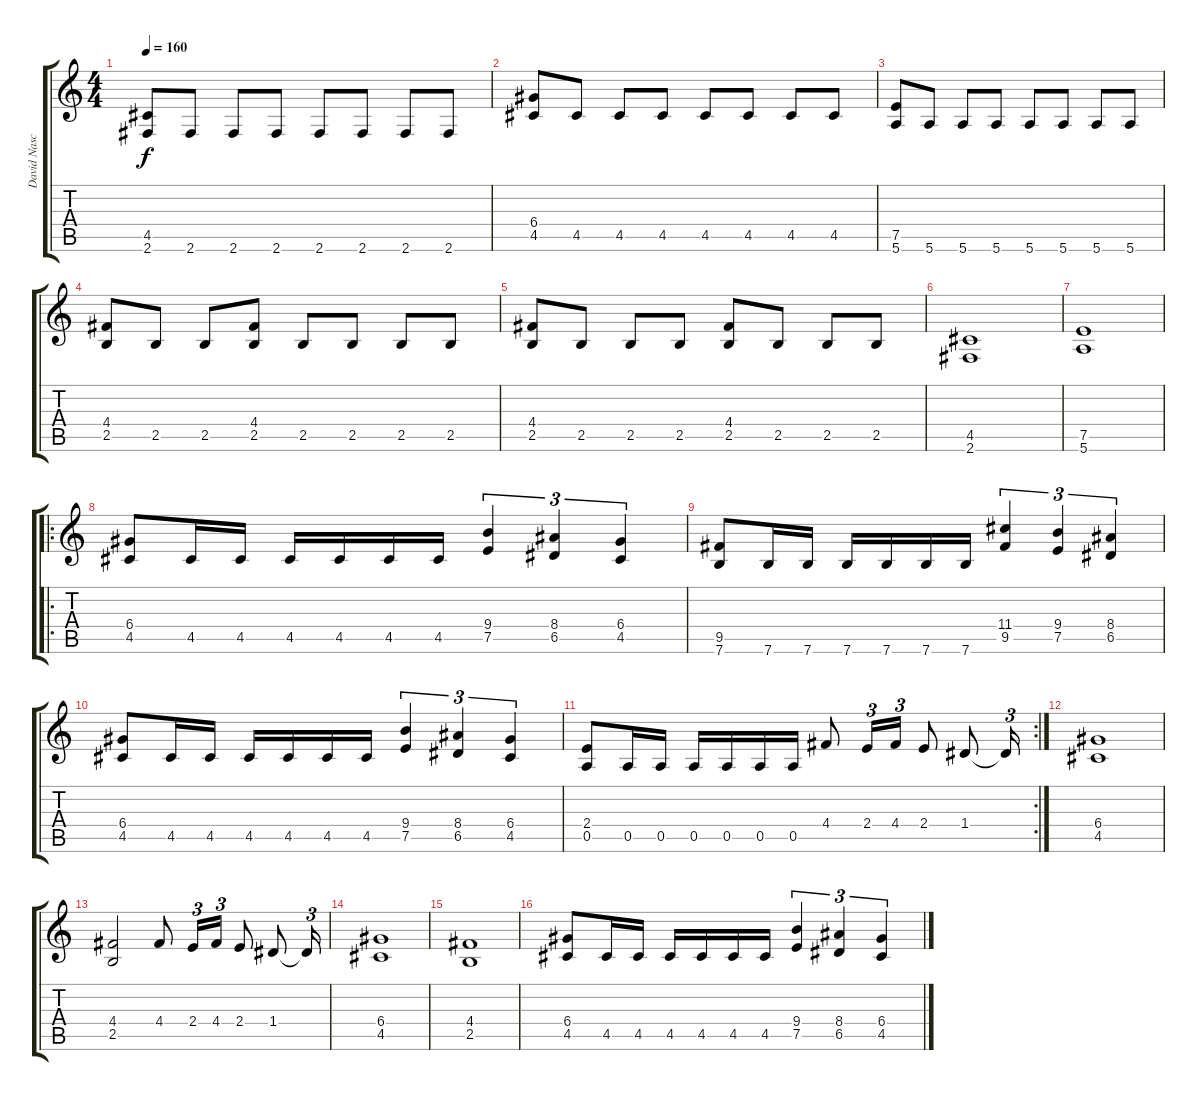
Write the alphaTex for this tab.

\track ("David Nascimento" "David Nasc") {instrument distortionguitar}
\staff {score tabs}
\tuning (E4 B3 G3 D3 A2 E2) {hide}
\ts (4 4)
\tempo 160
\clef g2
\ks c
(4.5 2.6).8{dy f} 2.6.8 2.6.8 2.6.8 2.6.8 2.6.8 2.6.8 2.6.8 |
(6.4 4.5).8 4.5.8 4.5.8 4.5.8 4.5.8 4.5.8 4.5.8 4.5.8 |
(7.5 5.6).8 5.6.8 5.6.8 5.6.8 5.6.8 5.6.8 5.6.8 5.6.8 |
(4.4 2.5).8 2.5.8 2.5.8 (4.4 2.5).8 2.5.8 2.5.8 2.5.8 2.5.8 |
(4.4 2.5).8 2.5.8 2.5.8 2.5.8 (4.4 2.5).8 2.5.8 2.5.8 2.5.8 |
(4.5 2.6).1 |
(7.5 5.6).1 |
\ro
(6.4 4.5).8 4.5.16 4.5.16 4.5.16 4.5.16 4.5.16 4.5.16 (9.4 7.5).4{tu (3 2)} (8.4 6.5).4{tu (3 2)} (6.4 4.5).4{tu (3 2)} |
(9.5 7.6).8 7.6.16 7.6.16 7.6.16 7.6.16 7.6.16 7.6.16 (11.4 9.5).4{tu (3 2)} (9.4 7.5).4{tu (3 2)} (8.4 6.5).4{tu (3 2)} |
(6.4 4.5).8 4.5.16 4.5.16 4.5.16 4.5.16 4.5.16 4.5.16 (9.4 7.5).4{tu (3 2)} (8.4 6.5).4{tu (3 2)} (6.4 4.5).4{tu (3 2)} |
\rc 2
(2.4 0.5).8 0.5.16 0.5.16 0.5.16 0.5.16 0.5.16 0.5.16 4.4.8 2.4.16{tu (3 2)} 4.4.16{tu (3 2)} 2.4.8 1.4.8 1.4{t}.16{tu (3 2)} |
(6.4 4.5).1 |
(4.4 2.5).2 4.4.8 2.4.16{tu (3 2)} 4.4.16{tu (3 2)} 2.4.8 1.4.8 1.4{t}.16{tu (3 2)} |
(6.4 4.5).1 |
(4.4 2.5).1 |
(6.4 4.5).8 4.5.16 4.5.16 4.5.16 4.5.16 4.5.16 4.5.16 (9.4 7.5).4{tu (3 2)} (8.4 6.5).4{tu (3 2)} (6.4 4.5).4{tu (3 2)}
